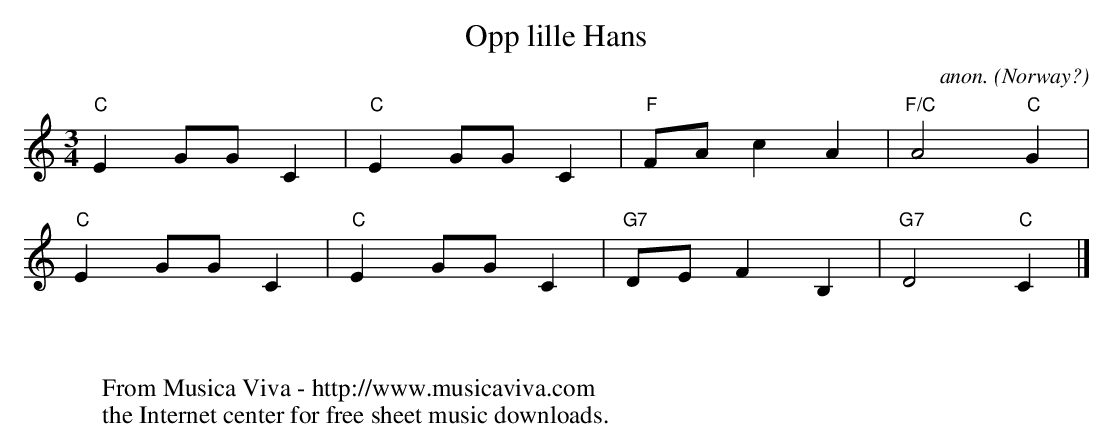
X:1
T:Opp lille Hans
C:anon.
O:Norway?
M:3/4
L:1/8
K:C
"C"E2GGC2|"C"E2GGC2|"F"FAc2A2|"F/C"A4"C"G2|
"C"E2GGC2|"C"E2GGC2|"G7"DEF2B,2|"G7"D4"C"C2|]
W:
W:
W:  From Musica Viva - http://www.musicaviva.com
W:  the Internet center for free sheet music downloads.
